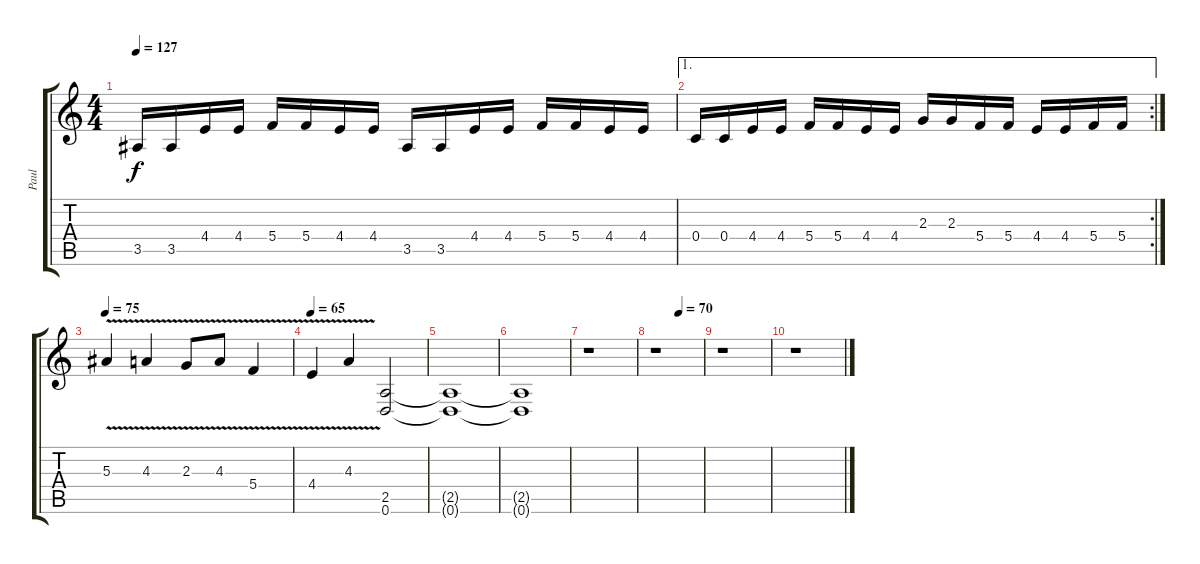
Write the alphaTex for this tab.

\track ("Paul" "Paul") {instrument distortionguitar}
\staff {score tabs}
\tuning (D4 A3 F3 C3 G2 D2) {hide}
\ts (4 4)
\tempo 127
\clef g2
\ks c
3.5.16{dy f} 3.5.16 4.4.16 4.4.16 5.4.16 5.4.16 4.4.16 4.4.16 3.5.16 3.5.16 4.4.16 4.4.16 5.4.16 5.4.16 4.4.16 4.4.16 |
\ae 1
\rc 2
0.4.16 0.4.16 4.4.16 4.4.16 5.4.16 5.4.16 4.4.16 4.4.16 2.3.16 2.3.16 5.4.16 5.4.16 4.4.16 4.4.16 5.4.16 5.4.16 |
\tempo 75
5.3{v}.4 4.3{v}.4 2.3{v}.8 4.3{v}.8 5.4{v}.4 |
\tempo 65
4.4{v}.4 4.3{v}.4 (2.5 0.6).2 |
(2.5{t} 0.6{t}).1 |
(2.5{t} 0.6{t}).1{volume 11} |
r.1 |
\tempo (70 0.5)
r.1 |
r.1 |
r.1
